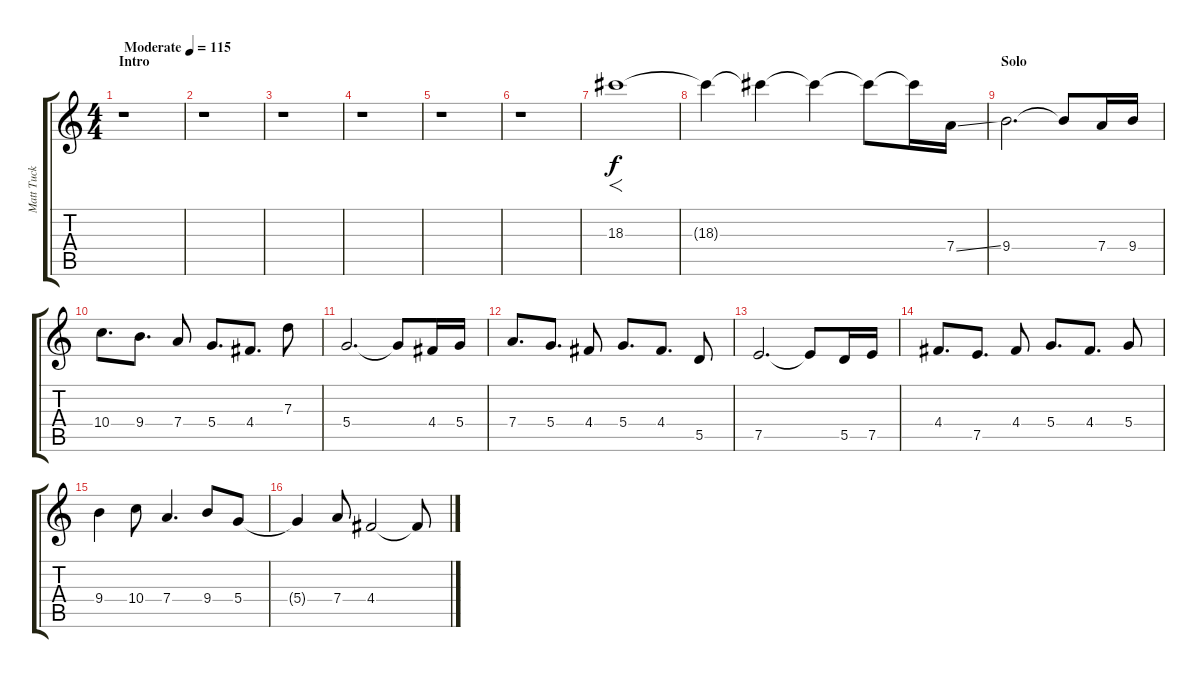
\track ("Matt Tuck" "Matt Tuck") {instrument distortionguitar}
\staff {score tabs}
\tuning (E4 B3 G3 D3 A2 E2) {hide}
\ts (4 4)
\section ("" "Intro")
\tempo (115 "Moderate")
\clef g2
\ks c
r.1{dy f instrument distortionguitar} |
r.1 |
r.1 |
r.1 |
r.1 |
r.1 |
18.3.1{f} |
18.3{t}.4 18.3{t}.4 18.3{t}.4 18.3{t}.8 18.3{t}.16 7.4{ss}.16 |
\section ("" "Solo")
9.4.2{d} 9.4{t}.8 7.4.16 9.4.16 |
10.4.8{d} 9.4.8{d} 7.4.8 5.4.8{d} 4.4.8{d} 7.3.8 |
5.4.2{d} 5.4{t}.8 4.4.16 5.4.16 |
7.4.8{d} 5.4.8{d} 4.4.8 5.4.8{d} 4.4.8{d} 5.5.8 |
7.5.2{d} 7.5{t}.8 5.5.16 7.5.16 |
4.4.8{d} 7.5.8{d} 4.4.8 5.4.8{d} 4.4.8{d} 5.4.8 |
9.4.4 10.4.8 7.4.4{d} 9.4.8 5.4.8 |
5.4{t}.4 7.4.8 4.4.2 4.4{t}.8
